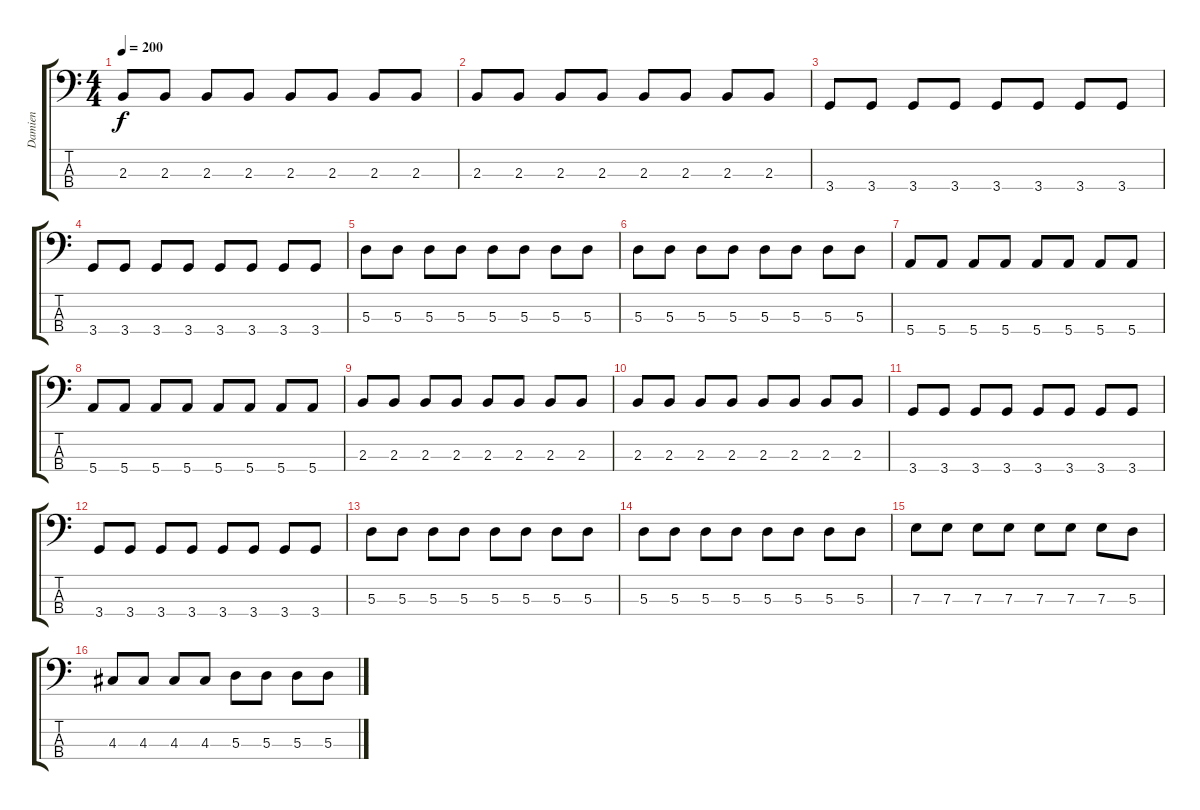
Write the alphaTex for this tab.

\track ("Damien" "Damien") {instrument electricbasspick}
\staff {score tabs}
\tuning (G2 D2 A1 E1) {hide}
\ts (4 4)
\tempo 200
\clef f4
\ks c
2.3.8{dy f} 2.3.8 2.3.8 2.3.8 2.3.8 2.3.8 2.3.8 2.3.8 |
2.3.8 2.3.8 2.3.8 2.3.8 2.3.8 2.3.8 2.3.8 2.3.8 |
3.4.8 3.4.8 3.4.8 3.4.8 3.4.8 3.4.8 3.4.8 3.4.8 |
3.4.8 3.4.8 3.4.8 3.4.8 3.4.8 3.4.8 3.4.8 3.4.8 |
5.3.8 5.3.8 5.3.8 5.3.8 5.3.8 5.3.8 5.3.8 5.3.8 |
5.3.8 5.3.8 5.3.8 5.3.8 5.3.8 5.3.8 5.3.8 5.3.8 |
5.4.8 5.4.8 5.4.8 5.4.8 5.4.8 5.4.8 5.4.8 5.4.8 |
5.4.8 5.4.8 5.4.8 5.4.8 5.4.8 5.4.8 5.4.8 5.4.8 |
2.3.8 2.3.8 2.3.8 2.3.8 2.3.8 2.3.8 2.3.8 2.3.8 |
2.3.8 2.3.8 2.3.8 2.3.8 2.3.8 2.3.8 2.3.8 2.3.8 |
3.4.8 3.4.8 3.4.8 3.4.8 3.4.8 3.4.8 3.4.8 3.4.8 |
3.4.8 3.4.8 3.4.8 3.4.8 3.4.8 3.4.8 3.4.8 3.4.8 |
5.3.8 5.3.8 5.3.8 5.3.8 5.3.8 5.3.8 5.3.8 5.3.8 |
5.3.8 5.3.8 5.3.8 5.3.8 5.3.8 5.3.8 5.3.8 5.3.8 |
7.3.8 7.3.8 7.3.8 7.3.8 7.3.8 7.3.8 7.3.8 5.3.8 |
4.3.8 4.3.8 4.3.8 4.3.8 5.3.8 5.3.8 5.3.8 5.3.8
